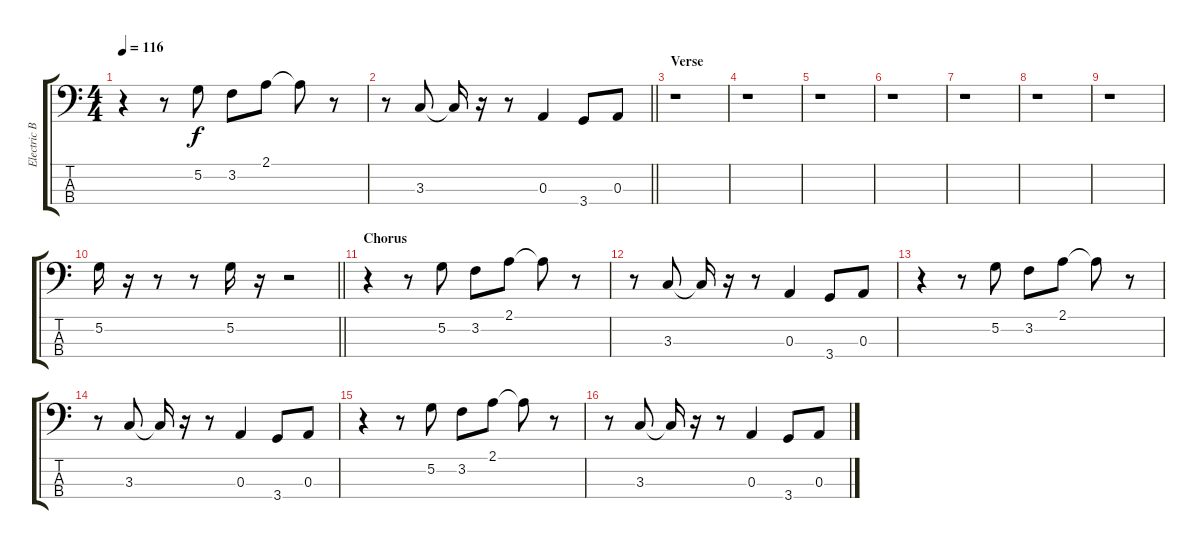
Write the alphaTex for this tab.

\track ("Electric Bass (Finger)" "Electric B") {instrument electricbassfinger}
\staff {score tabs}
\tuning (G2 D2 A1 E1) {hide}
\ts (4 4)
\tempo 116
\clef f4
\ks c
r.4{dy f} r.8 5.2.8 3.2.8 2.1.8 2.1{t}.8 r.8 |
\barLineRight lightlight
r.8 3.3.8 3.3{t}.16 r.16 r.8 0.3.4 3.4.8 0.3.8 |
\section ("" "Verse")
r.1 |
r.1 |
r.1 |
r.1 |
r.1 |
r.1 |
r.1 |
\barLineRight lightlight
5.2.16 r.16 r.8 r.8 5.2.16 r.16 r.2 |
\section ("" "Chorus")
r.4 r.8 5.2.8 3.2.8 2.1.8 2.1{t}.8 r.8 |
r.8 3.3.8 3.3{t}.16 r.16 r.8 0.3.4 3.4.8 0.3.8 |
r.4 r.8 5.2.8 3.2.8 2.1.8 2.1{t}.8 r.8 |
r.8 3.3.8 3.3{t}.16 r.16 r.8 0.3.4 3.4.8 0.3.8 |
r.4 r.8 5.2.8 3.2.8 2.1.8 2.1{t}.8 r.8 |
r.8 3.3.8 3.3{t}.16 r.16 r.8 0.3.4 3.4.8 0.3.8
